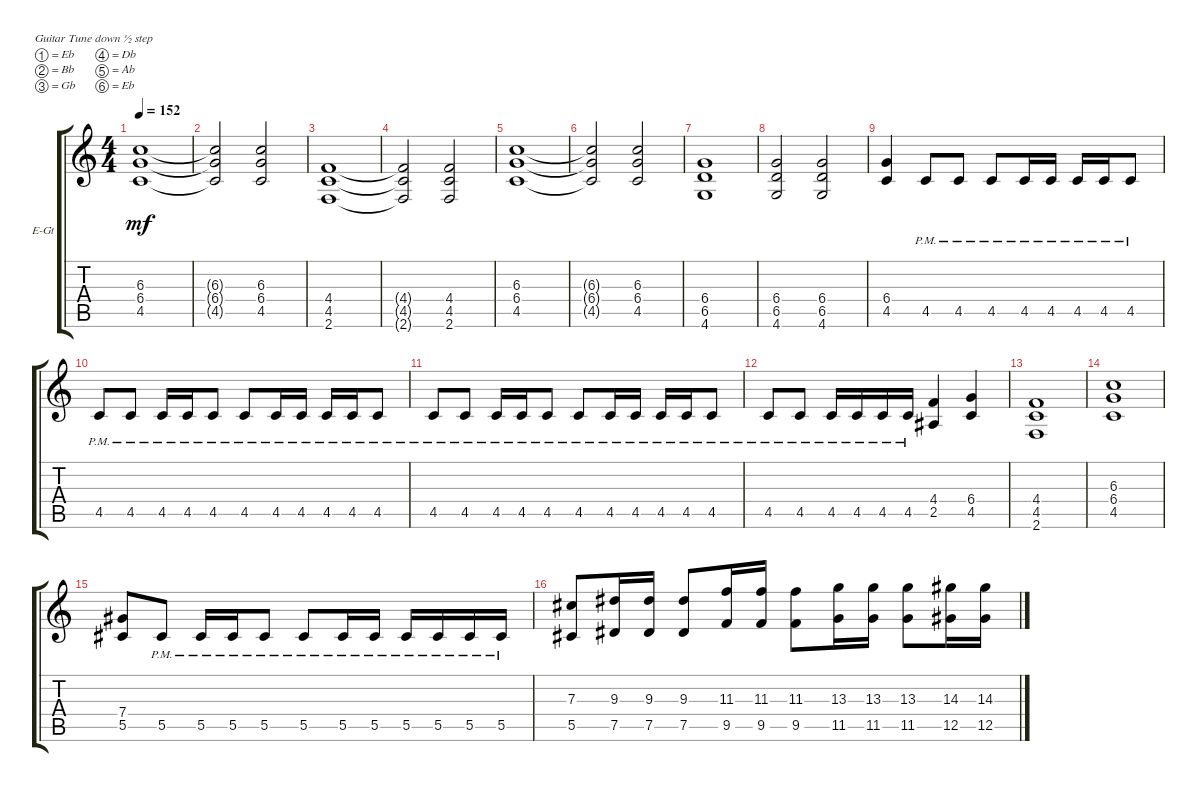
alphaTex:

\bracketExtendMode groupsimilarinstruments
\firstSystemTrackNameOrientation horizontal
\otherSystemsTrackNameOrientation horizontal
\track ("Rhythm" "E-Gt") {instrument distortionguitar}
\staff {score tabs}
\tuning (Eb4 Bb3 Gb3 Db3 Ab2 Eb2)
\ts (4 4)
\tempo 152
\clef g2
\ks c
(4.5 6.4 6.3).1{dy mf instrument distortionguitar} |
(6.3{t} 6.4{t} 4.5{t}).2 (4.5 6.4 6.3).2 |
(4.5 4.4 2.6).1 |
(2.6{t} 4.5{t} 4.4{t}).2 (2.6 4.5 4.4).2 |
(4.5 6.4 6.3).1 |
(4.5{t} 6.4{t} 6.3{t}).2 (4.5 6.4 6.3).2 |
(4.6 6.5 6.4).1 |
(4.6 6.5 6.4).2 (4.6 6.5 6.4).2 |
(4.5 6.4).4 4.5{pm}.8 4.5{pm}.8 4.5{pm}.8 4.5{pm}.16 4.5{pm}.16 4.5{pm}.16 4.5{pm}.16 4.5{pm}.8 |
4.5{pm}.8 4.5{pm}.8 4.5{pm}.16 4.5{pm}.16 4.5{pm}.8 4.5{pm}.8 4.5{pm}.16 4.5{pm}.16 4.5{pm}.16 4.5{pm}.16 4.5{pm}.8 |
4.5{pm}.8 4.5{pm}.8 4.5{pm}.16 4.5{pm}.16 4.5{pm}.8 4.5{pm}.8 4.5{pm}.16 4.5{pm}.16 4.5{pm}.16 4.5{pm}.16 4.5{pm}.8 |
4.5{pm}.8 4.5{pm}.8 4.5{pm}.16 4.5{pm}.16 4.5{pm}.16 4.5{pm}.16 (2.5 4.4).4 (4.5 6.4).4 |
(2.6 4.5 4.4).1 |
(4.5 6.4 6.3).1 |
(5.5 7.4).8 5.5{pm}.8 5.5{pm}.16 5.5{pm}.16 5.5{pm}.8 5.5{pm}.8 5.5{pm}.16 5.5{pm}.16 5.5{pm}.16 5.5{pm}.16 5.5{pm}.16 5.5{pm}.16 |
(5.5 7.3).8 (7.5 9.3).16 (7.5 9.3).16 (7.5 9.3).8 (9.5 11.3).16 (9.5 11.3).16 (9.5 11.3).8 (11.5 13.3).16 (11.5 13.3).16 (11.5 13.3).8 (12.5 14.3).16 (12.5 14.3).16
